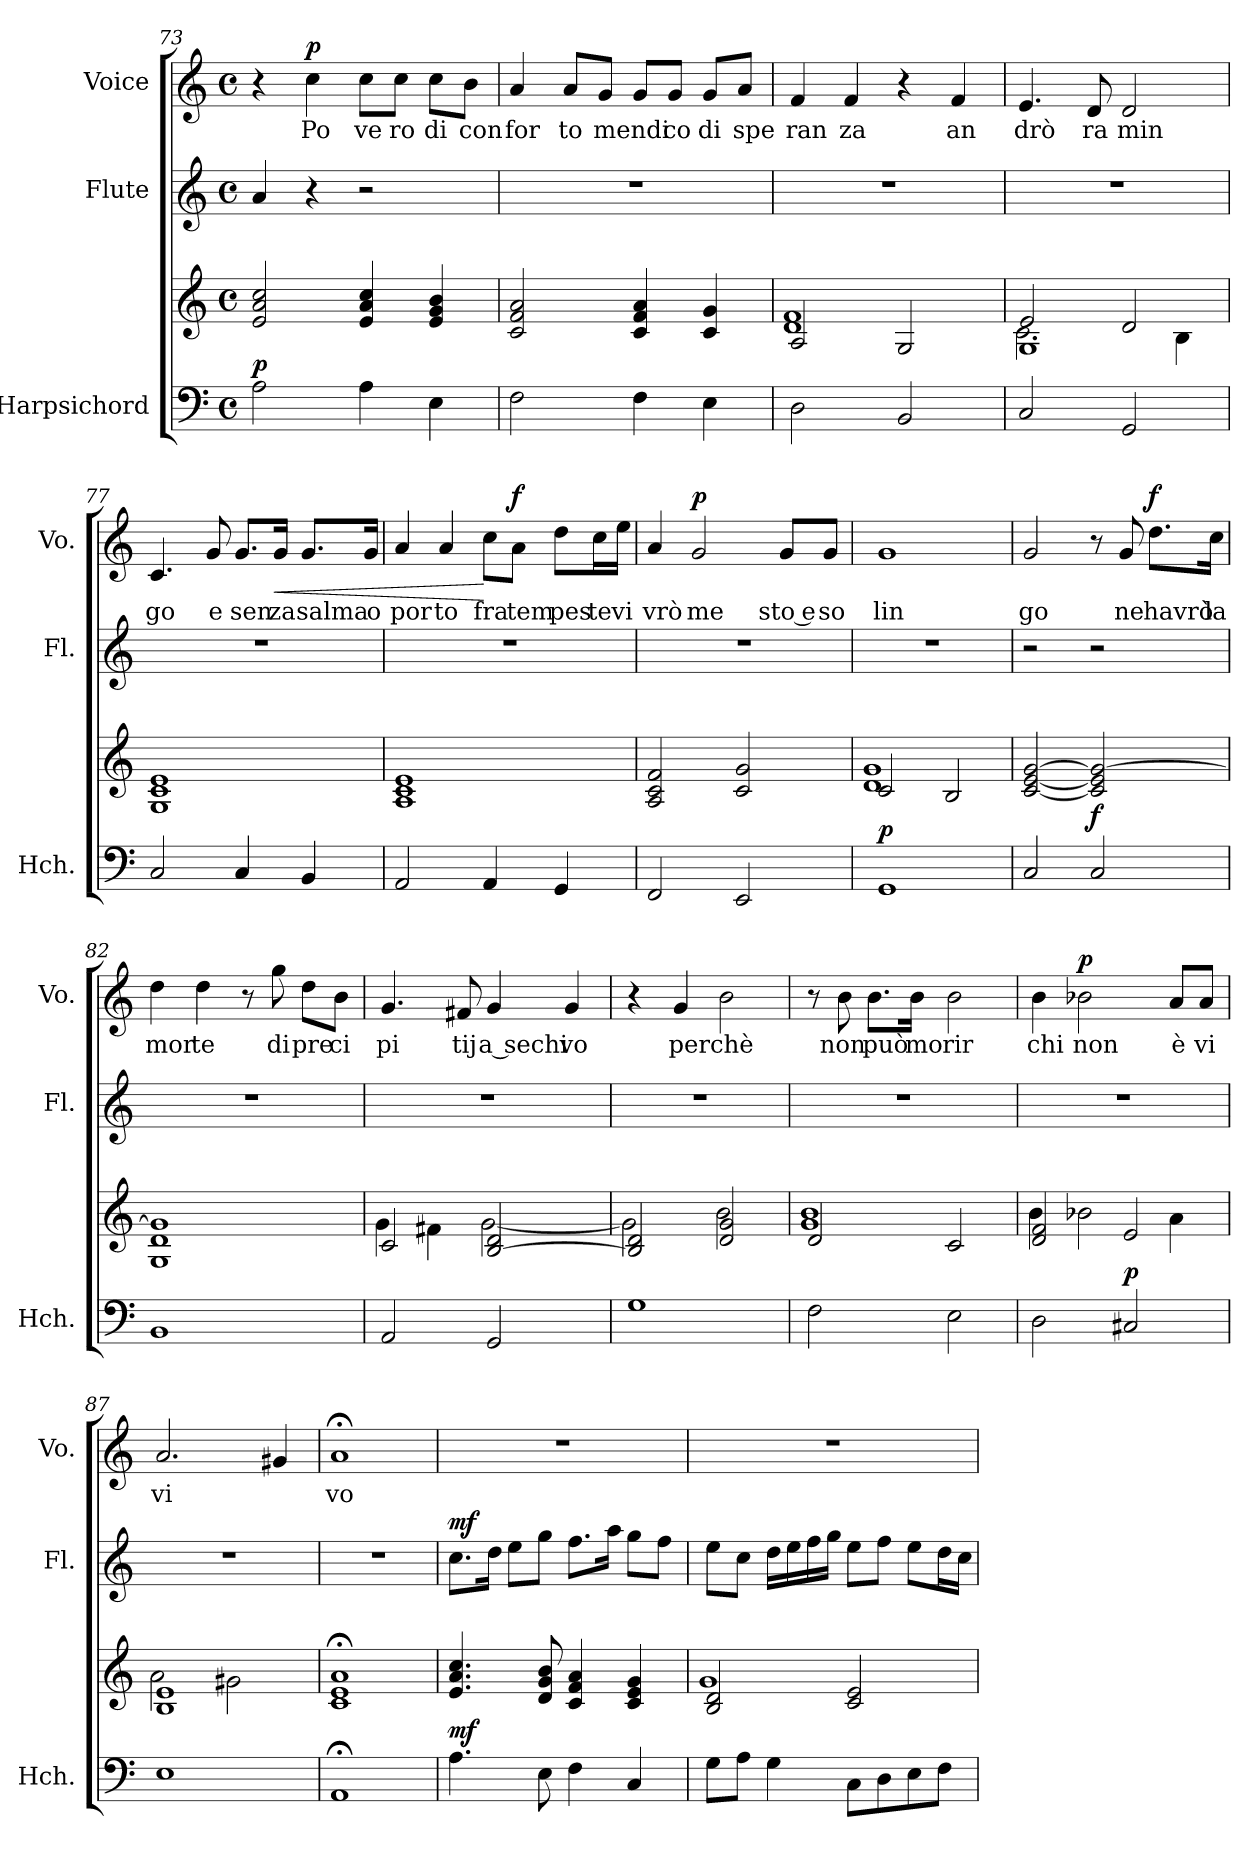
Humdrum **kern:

**kern	**kern	**dynam	**kern	**dynam	**kern	**text	**dynam
*part3	*part3	*part3	*part2	*part2	*part1	*part1	*part1
*staff4	*staff3	*staff3/4	*staff2	*staff2	*staff1	*staff1	*staff1
*I"Harpsichord	*	*	*I"Flute	*	*I"Voice	*	*
*I'Hch.	*	*	*I'Fl.	*	*I'Vo.	*	*
*clefF4	*clefG2	*	*clefG2	*	*clefG2	*	*
*k[]	*k[]	*	*k[]	*	*k[]	*	*
*M4/4	*M4/4	*	*M4/4	*	*M4/4	*	*
*met(c)	*met(c)	*	*met(c)	*	*met(c)	*	*
=73	=73	=73	=73	=73	=73	=73	=73
!	!	!LO:DY:a=2	!	!	!	!	!
2A\	2e/ 2a/ 2cc/	p	4a/	.	4r	.	.
!	!	!	!	!	!	!	!LO:DY:a
.	.	.	4r	.	4cc\	Po	p
4A\	4e/ 4a/ 4cc/	.	2r	.	8cc\L	ve	.
.	.	.	.	.	8cc\J	ro	.
4E\	4e/ 4g/ 4b/	.	.	.	8cc\L	di	.
.	.	.	.	.	8b\J	con	.
!!LO:PB:g=z
=74	=74	=74	=74	=74	=74	=74	=74
2F\	2c/ 2f/ 2a/	.	1r	.	4a/	for	.
.	.	.	.	.	8a/L	to	.
.	.	.	.	.	8g/J	mendi	.
4F\	4c/ 4f/ 4a/	.	.	.	8g/L	.	.
.	.	.	.	.	8g/J	co	.
4E\	4c/ 4g/	.	.	.	8g/L	di	.
.	.	.	.	.	8a/J	spe	.
=75	=75	=75	=75	=75	=75	=75	=75
*	*^	*	*	*	*	*	*
2D\	2A/	1d 1f	.	1r	.	4f/	ran	.
.	.	.	.	.	.	4f/	za	.
2BB/	2G/	.	.	.	.	4r	.	.
.	.	.	.	.	.	4f/	an	.
=76	=76	=76	=76	=76	=76	=76	=76	=76
*	*	*^	*	*	*	*	*	*
2C/	1G	2.c\	2e/	.	1r	.	4.e/	drò	.
.	.	.	.	.	.	.	8d/	ra	.
2GG/	.	.	2d/	.	.	.	2d/	min	.
.	.	4B\	.	.	.	.	.	.	.
*	*v	*v	*v	*	*	*	*	*	*
=77	=77	=77	=77	=77	=77	=77	=77
2C/	1G 1c 1e	.	1r	.	4.c/	go	.
.	.	.	.	.	8g/	e	.
4C/	.	.	.	.	8.g/L	sen	.
!	!	!	!	!	!	!	!LO:HP:b
.	.	.	.	.	16g/Jk	za	<
4BB/	.	.	.	.	8.g/L	salma	.
.	.	.	.	.	16g/Jk	o	.
!!LO:LB:g=z
=78	=78	=78	=78	=78	=78	=78	=78
2AA/	1A 1c 1e	.	1r	.	4a/	por	.
.	.	.	.	.	4a/	to	.
4AA/	.	.	.	.	8cc\L	fra	[
!	!	!	!	!	!	!	!LO:DY:a
.	.	.	.	.	8a\J	tem	f
4GG/	.	.	.	.	8dd\L	-pes	.
.	.	.	.	.	16cc\L	te	.
.	.	.	.	.	16ee\JJ	vi	.
=79	=79	=79	=79	=79	=79	=79	=79
2FF/	2A/ 2c/ 2f/	.	1r	.	4a/	vrò	.
!	!	!	!	!	!	!	!LO:DY:a
.	.	.	.	.	2g/	me	p
2EE/	2c/ 2g/	.	.	.	.	.	.
.	.	.	.	.	8g/L	sto e	.
.	.	.	.	.	8g/J	so	.
=80	=80	=80	=80	=80	=80	=80	=80
*	*^	*	*	*	*	*	*
!	!	!	!LO:DY:a=2	!	!	!	!	!
1GG	2c/	1d 1g	p	1r	.	1g	lin	.
.	2B/	.	.	.	.	.	.	.
*	*v	*v	*	*	*	*	*	*
=81	=81	=81	=81	=81	=81	=81	=81
2C/	[2c/ [2e/ [2g/	.	2r	.	2g/	go	.
!	!	!LO:DY:a=2	!	!	!	!	!
2C/	2c/] 2e/] 2g/_	f	2r	.	8r	.	.
.	.	.	.	.	8g/	ne	.
!	!	!	!	!	!	!	!LO:DY:a
.	.	.	.	.	8.dd\L	havrò	f
.	.	.	.	.	16cc\Jk	la	.
!!LO:LB:g=z
=82	=82	=82	=82	=82	=82	=82	=82
1BB	1G 1d 1g]	.	1r	.	4dd\	mor	.
.	.	.	.	.	4dd\	te	.
.	.	.	.	.	8r	.	.
.	.	.	.	.	8gg\	di	.
.	.	.	.	.	8dd\L	pre	.
.	.	.	.	.	8b\J	ci	.
=83	=83	=83	=83	=83	=83	=83	=83
*	*^	*	*	*	*	*	*
2AA/	2c/	4g\	.	1r	.	4.g/	pi	.
.	.	4f#X\	.	.	.	.	.	.
.	.	.	.	.	.	8f#X/	tij	.
2GG/	[2B/ 2d/	[2g\	.	.	.	4g/	a sechi	.
.	.	.	.	.	.	4g/	vo	.
=84	=84	=84	=84	=84	=84	=84	=84	=84
1G	2B/] 2d/	2g\]	.	1r	.	4r	.	.
.	.	.	.	.	.	4g/	perchè	.
.	2d/ 2g/	2b\	.	.	.	2b\	.	.
=85	=85	=85	=85	=85	=85	=85	=85	=85
2F\	2d/	1g 1b	.	1r	.	8r	.	.
.	.	.	.	.	.	8b\	non	.
.	.	.	.	.	.	8.b\L	può	.
.	.	.	.	.	.	16b\Jk	mo	.
2E\	2c/	.	.	.	.	2b\	rir	.
!!LO:PB:g=z
=86	=86	=86	=86	=86	=86	=86	=86	=86
2D\	2d/ 2f/	4b\	.	1r	.	4b\	chi	.
!	!	!	!	!	!	!	!	!LO:DY:a
.	.	2b-X\	.	.	.	2b-X\	non	p
!	!	!	!LO:DY:a=2	!	!	!	!	!
2C#X/	2e/	.	p	.	.	.	.	.
.	.	4a\	.	.	.	8a/L	è	.
.	.	.	.	.	.	8a/J	vi	.
=87	=87	=87	=87	=87	=87	=87	=87	=87
1E	1B 1e	2a\	.	1r	.	2.a/	vi	.
.	.	2g#X\	.	.	.	.	.	.
.	.	.	.	.	.	4g#X/	.	.
*	*v	*v	*	*	*	*	*	*
=88	=88	=88	=88	=88	=88	=88	=88
1AA;<	1c;< 1e;< 1a;<	.	1r	.	1a;<	vo	.
=89	=89	=89	=89	=89	=89	=89	=89
!	!	!LO:DY:a=2	!	!LO:DY:a	!	!	!
4.A\	4.e/ 4.a/ 4.cc/	mf	8.cc\L	mf	1r	.	.
.	.	.	16dd\Jk	.	.	.	.
.	.	.	8ee\L	.	.	.	.
8E\	8d/ 8g/ 8b/	.	8gg\J	.	.	.	.
4F\	4c/ 4f/ 4a/	.	8.ff\L	.	.	.	.
.	.	.	16aa\Jk	.	.	.	.
4C/	4c/ 4e/ 4g/	.	8gg\L	.	.	.	.
.	.	.	8ff\J	.	.	.	.
=90	=90	=90	=90	=90	=90	=90	=90
*	*^	*	*	*	*	*	*
8G\L	2B/ 2d/	1g	.	8ee\L	.	1r	.	.
8A\J	.	.	.	8cc\J	.	.	.	.
4G\	.	.	.	16dd\LL	.	.	.	.
.	.	.	.	16ee\	.	.	.	.
.	.	.	.	16ff\	.	.	.	.
.	.	.	.	16gg\JJ	.	.	.	.
8C\L	2c/ 2e/	.	.	8ee\L	.	.	.	.
8D\	.	.	.	8ff\J	.	.	.	.
8E\	.	.	.	8ee\L	.	.	.	.
8F\J	.	.	.	16dd\L	.	.	.	.
.	.	.	.	16cc\JJ	.	.	.	.
*	*v	*v	*	*	*	*	*	*
=	=	=	=	=	=	=	=
*-	*-	*-	*-	*-	*-	*-	*-
